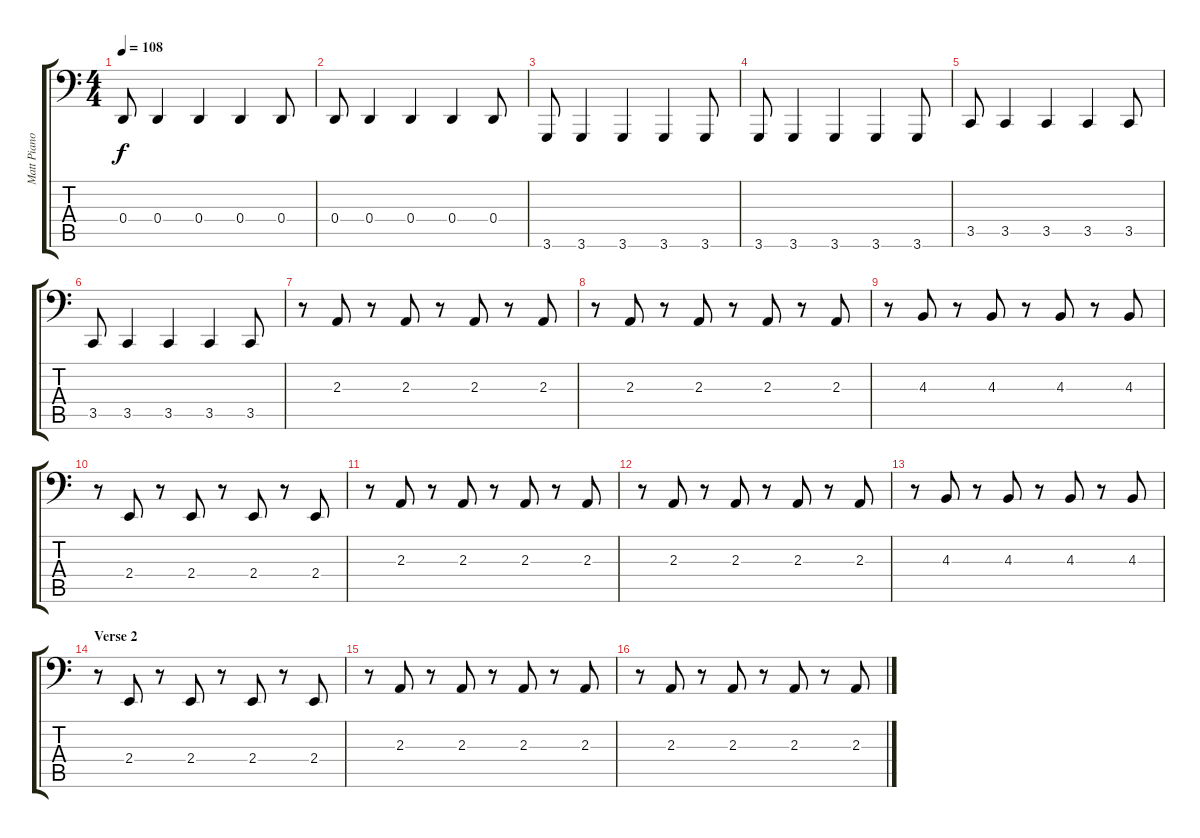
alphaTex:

\track ("Matt Piano" "Matt Piano") {instrument honkytonkpiano}
\staff {score tabs}
\tuning (E3 B2 G2 D2 A1 E1) {hide}
\ts (4 4)
\tempo 108
\clef f4
\ks c
0.4.8{dy f} 0.4.4 0.4.4 0.4.4 0.4.8 |
0.4.8 0.4.4 0.4.4 0.4.4 0.4.8 |
3.6.8 3.6.4 3.6.4 3.6.4 3.6.8 |
3.6.8 3.6.4 3.6.4 3.6.4 3.6.8 |
3.5.8 3.5.4 3.5.4 3.5.4 3.5.8 |
3.5.8 3.5.4 3.5.4 3.5.4 3.5.8 |
r.8 2.3.8 r.8 2.3.8 r.8 2.3.8 r.8 2.3.8 |
r.8 2.3.8 r.8 2.3.8 r.8 2.3.8 r.8 2.3.8 |
r.8 4.3.8 r.8 4.3.8 r.8 4.3.8 r.8 4.3.8 |
r.8 2.4.8 r.8 2.4.8 r.8 2.4.8 r.8 2.4.8 |
r.8 2.3.8 r.8 2.3.8 r.8 2.3.8 r.8 2.3.8 |
r.8 2.3.8 r.8 2.3.8 r.8 2.3.8 r.8 2.3.8 |
r.8 4.3.8 r.8 4.3.8 r.8 4.3.8 r.8 4.3.8 |
\section ("" "Verse 2")
r.8 2.4.8 r.8 2.4.8 r.8 2.4.8 r.8 2.4.8 |
r.8 2.3.8 r.8 2.3.8 r.8 2.3.8 r.8 2.3.8 |
r.8 2.3.8 r.8 2.3.8 r.8 2.3.8 r.8 2.3.8
